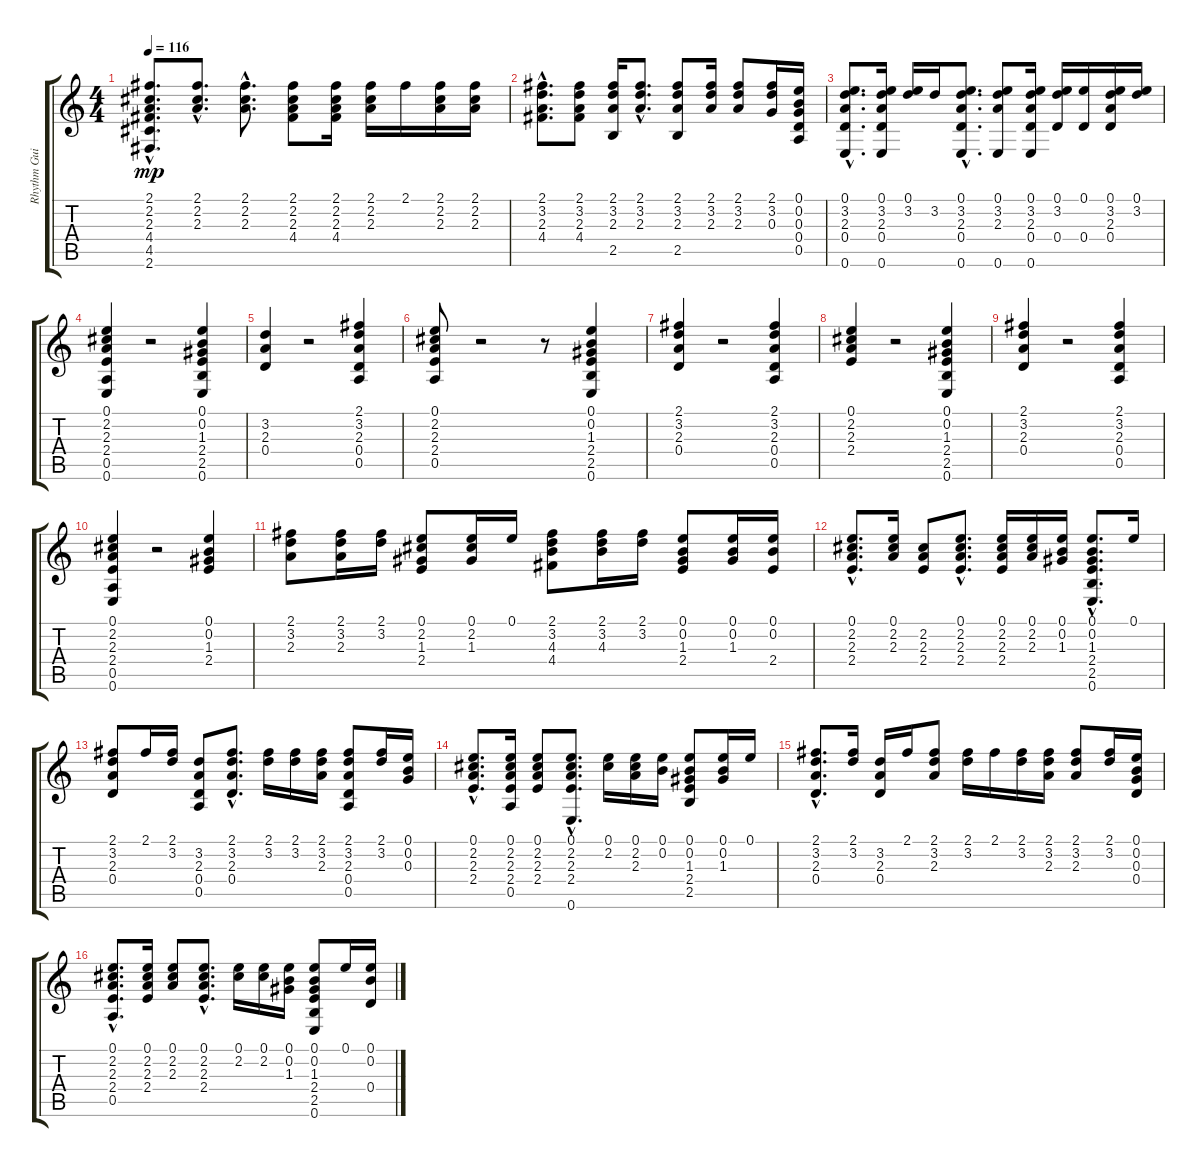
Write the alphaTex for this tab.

\track ("Rhythm Guitar" "Rhythm Gui") {instrument overdrivenguitar}
\staff {score tabs}
\tuning (E4 B3 G3 D3 A2 E2) {hide}
\ts (4 4)
\tempo 116
\clef g2
\ks c
(2.1{hac} 2.2{hac} 2.3{hac} 4.4{hac} 4.5{hac} 2.6{hac}).8{d dy mp} (2.1{hac} 2.2{hac} 2.3{hac}).8{d} (2.1{hac} 2.2{hac} 2.3{hac}).8{d} (2.1 2.2 2.3 4.4).8 (2.1 2.2 2.3 4.4).16 (2.1 2.2 2.3).16 2.1.16 (2.1 2.2 2.3).16 (2.1 2.2 2.3).16 |
(2.1{hac} 3.2{hac} 2.3{hac} 4.4{hac}).8{d} (2.1 3.2 2.3 4.4).8 (2.1 3.2 2.3 2.5).16 (2.1{hac} 3.2{hac} 2.3{hac}).8{d} (2.1 3.2 2.3 2.5).8 (2.1 3.2 2.3).16 (2.1 3.2 2.3).8 (2.1 3.2 0.3).16 (0.1 0.2 0.3 0.4 0.5).16 |
(0.1{hac} 3.2{hac} 2.3{hac} 0.4{hac} 0.6{hac}).8{d} (0.1 3.2 2.3 0.4 0.6).16 (0.1 3.2).16 3.2.16 (0.1{hac} 3.2{hac} 2.3{hac} 0.4{hac} 0.6{hac}).8{d} (0.1 3.2 2.3 0.6).8 (0.1 3.2 2.3 0.4 0.6).16 (0.1 3.2 0.4).16 (0.1 0.4).16 (0.1 3.2 2.3 0.4).16 (0.1 3.2).16 |
(0.1 2.2 2.3 2.4 0.5 0.6).4 r.2 (0.1 0.2 1.3 2.4 2.5 0.6).4 |
(3.2 2.3 0.4).4 r.2 (2.1 3.2 2.3 0.4 0.5).4 |
(0.1 2.2 2.3 2.4 0.5).8 r.2 r.8 (0.1 0.2 1.3 2.4 2.5 0.6).4 |
(2.1 3.2 2.3 0.4).4 r.2 (2.1 3.2 2.3 0.4 0.5).4 |
(0.1 2.2 2.3 2.4).4 r.2 (0.1 0.2 1.3 2.4 2.5 0.6).4 |
(2.1 3.2 2.3 0.4).4 r.2 (2.1 3.2 2.3 0.4 0.5).4 |
(0.1 2.2 2.3 2.4 0.5 0.6).4 r.2 (0.1 0.2 1.3 2.4).4 |
(2.1 3.2 2.3).8 (2.1 3.2 2.3).16 (2.1 3.2).16 (0.1 2.2 1.3 2.4).8 (0.1 2.2 1.3).16 0.1.16 (2.1 3.2 4.3 4.4).8 (2.1 3.2 4.3).16 (2.1 3.2).16 (0.1 0.2 1.3 2.4).8 (0.1 0.2 1.3).16 (0.1 0.2 2.4).16 |
(0.1{hac} 2.2{hac} 2.3{hac} 2.4{hac}).8{d} (0.1 2.2 2.3).16 (2.2 2.3 2.4).8 (0.1{hac} 2.2{hac} 2.3{hac} 2.4{hac}).8{d} (0.1 2.2 2.3 2.4).16 (0.1 2.2 2.3).16 (0.1 0.2 1.3).16 (0.1{hac} 0.2{hac} 1.3{hac} 2.4{hac} 2.5{hac} 0.6{hac}).8{d} 0.1.16 |
(2.1 3.2 2.3 0.4).8 2.1.16 (2.1 3.2).16 (3.2 2.3 0.4 0.5).8 (2.1{hac} 3.2{hac} 2.3{hac} 0.4{hac}).8{d} (2.1 3.2).16 (2.1 3.2).16 (2.1 3.2 2.3).16 (2.1 3.2 2.3 0.4 0.5).8 (2.1 3.2).16 (0.1 0.2 0.3).16 |
(0.1{hac} 2.2{hac} 2.3{hac} 2.4{hac}).8{d} (0.1 2.2 2.3 2.4 0.5).16 (0.1 2.2 2.3 2.4).8 (0.1{hac} 2.2{hac} 2.3{hac} 2.4{hac} 0.6{hac}).8{d} (0.1 2.2).16 (0.1 2.2 2.3).16 (0.1 0.2).16 (0.1 0.2 1.3 2.4 2.5).8 (0.1 0.2 1.3).16 0.1.16 |
(2.1{hac} 3.2{hac} 2.3{hac} 0.4{hac}).8{d} (2.1 3.2).16 (3.2 2.3 0.4).16 2.1.16 (2.1 3.2 2.3).8 (2.1 3.2).16 2.1.16 (2.1 3.2).16 (2.1 3.2 2.3).16 (2.1 3.2 2.3).8 (2.1 3.2).16 (0.1 0.2 0.3 0.4).16 |
(0.1{hac} 2.2{hac} 2.3{hac} 2.4{hac} 0.5{hac}).8{d} (0.1 2.2 2.3 2.4).16 (0.1 2.2 2.3).8 (0.1{hac} 2.2{hac} 2.3{hac} 2.4{hac}).8{d} (0.1 2.2).16 (0.1 2.2).16 (0.1 0.2 1.3).16 (0.1 0.2 1.3 2.4 2.5 0.6).8 0.1.16 (0.1 0.2 0.4).16
